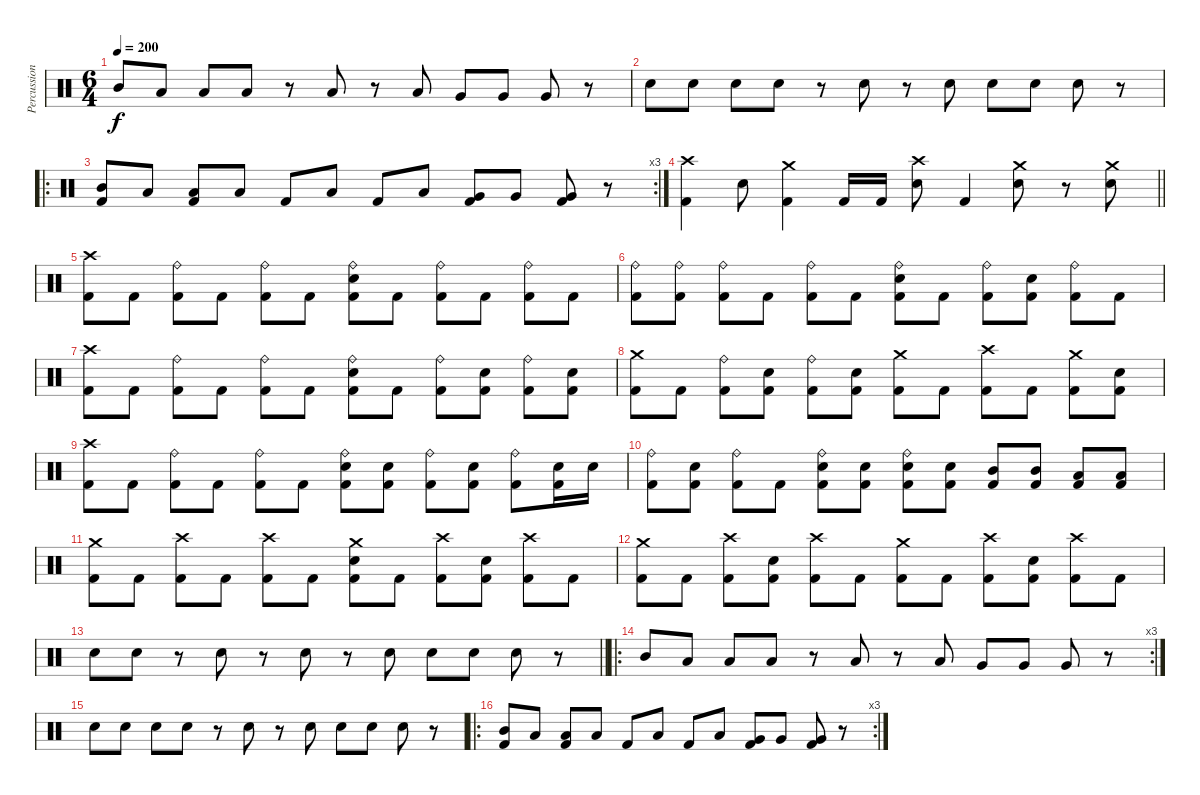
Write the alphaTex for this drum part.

\track ("Percussion" "Percussion") {instrument percussion}
\staff {score}
\articulation defaults
\ts (6 4)
\tempo 200
\clef neutral
\ks c "Mid Tom (hit)".8{dy f} "Low Tom (hit)".8 "Low Tom (hit)".8 "Low Tom (hit)".8
r.8 "Low Tom (hit)".8 r.8 "Low Tom (hit)".8 "Very Low Tom (hit)".8 "Very Low Tom (hit)".8 "Very Low Tom (hit)".8 r.8 |
"Electric Snare (hit)".8 "Electric Snare (hit)".8 "Electric Snare (hit)".8 "Electric Snare (hit)".8 r.8 "Electric Snare (hit)".8 r.8 "Electric Snare (hit)".8 "Electric Snare (hit)".8 "Electric Snare (hit)".8 "Electric Snare (hit)".8 r.8 |
\ro
\rc 3
("Mid Tom (hit)" "Kick (hit) 2").8 "Low Tom (hit)".8 ("Low Tom (hit)" "Kick (hit) 2").8 "Low Tom (hit)".8 "Kick (hit) 2".8 "Low Tom (hit)".8 "Kick (hit) 2".8 "Low Tom (hit)".8 ("Very Low Tom (hit)" "Kick (hit) 2").8 "Very Low Tom (hit)".8 ("Very Low Tom (hit)" "Kick (hit) 2").8 r.8 |
\barLineRight lightlight
("Crash high (hit)" "Kick (hit) 2").4 "Electric Snare (hit)".8 ("Crash medium (hit)" "Kick (hit) 2").4 "Kick (hit) 2".16 "Kick (hit) 2".16 ("Crash high (hit)" "Electric Snare (hit)").8 "Kick (hit) 2".4 ("Crash medium (hit)" "Electric Snare (hit)").8 r.8 ("Crash medium (hit)" "Electric Snare (hit)").8 |
("Crash high (hit)" "Kick (hit) 2").8 "Kick (hit) 2".8 ("Ride (bell)" "Kick (hit) 2").8 "Kick (hit) 2".8 ("Ride (bell)" "Kick (hit) 2").8 "Kick (hit) 2".8 ("Ride (bell)" "Electric Snare (hit)" "Kick (hit) 2").8 "Kick (hit) 2".8 ("Ride (bell)" "Kick (hit) 2").8 "Kick (hit) 2".8 ("Ride (bell)" "Kick (hit) 2").8 "Kick (hit) 2".8 |
("Ride (bell)" "Kick (hit) 2").8 ("Ride (bell)" "Kick (hit) 2").8 ("Ride (bell)" "Kick (hit) 2").8 "Kick (hit) 2".8 ("Ride (bell)" "Kick (hit) 2").8 "Kick (hit) 2".8 ("Ride (bell)" "Electric Snare (hit)" "Kick (hit) 2").8 "Kick (hit) 2".8 ("Ride (bell)" "Kick (hit) 2").8 ("Electric Snare (hit)" "Kick (hit) 2").8 ("Ride (bell)" "Kick (hit) 2").8 "Kick (hit) 2".8 |
("Crash high (hit)" "Kick (hit) 2").8 "Kick (hit) 2".8 ("Ride (bell)" "Kick (hit) 2").8 "Kick (hit) 2".8 ("Ride (bell)" "Kick (hit) 2").8 "Kick (hit) 2".8 ("Ride (bell)" "Electric Snare (hit)" "Kick (hit) 2").8 "Kick (hit) 2".8 ("Ride (bell)" "Kick (hit) 2").8 ("Electric Snare (hit)" "Kick (hit) 2").8 ("Ride (bell)" "Kick (hit) 2").8 ("Electric Snare (hit)" "Kick (hit) 2").8 |
("Crash medium (hit)" "Kick (hit) 2").8 "Kick (hit) 2".8 ("Ride (bell)" "Kick (hit) 2").8 ("Electric Snare (hit)" "Kick (hit) 2").8 ("Ride (bell)" "Kick (hit) 2").8 ("Electric Snare (hit)" "Kick (hit) 2").8 ("Crash medium (hit)" "Kick (hit) 2").8 "Kick (hit) 2".8 ("Crash high (hit)" "Kick (hit) 2").8 "Kick (hit) 2".8 ("Crash medium (hit)" "Kick (hit) 2").8 ("Electric Snare (hit)" "Kick (hit) 2").8 |
("Crash high (hit)" "Kick (hit) 2").8 "Kick (hit) 2".8 ("Ride (bell)" "Kick (hit) 2").8 "Kick (hit) 2".8 ("Ride (bell)" "Kick (hit) 2").8 "Kick (hit) 2".8 ("Ride (bell)" "Electric Snare (hit)" "Kick (hit) 2").8 ("Electric Snare (hit)" "Kick (hit) 2").8 ("Ride (bell)" "Kick (hit) 2").8 ("Electric Snare (hit)" "Kick (hit) 2").8 ("Ride (bell)" "Kick (hit) 2").8 ("Electric Snare (hit)" "Kick (hit) 2").16 "Electric Snare (hit)".16 |
("Ride (bell)" "Kick (hit) 2").8 ("Electric Snare (hit)" "Kick (hit) 2").8 ("Ride (bell)" "Kick (hit) 2").8 "Kick (hit) 2".8 ("Ride (bell)" "Electric Snare (hit)" "Kick (hit) 2").8 ("Electric Snare (hit)" "Kick (hit) 2").8 ("Ride (bell)" "Electric Snare (hit)" "Kick (hit) 2").8 ("Electric Snare (hit)" "Kick (hit) 2").8 ("Mid Tom (hit)" "Kick (hit) 2").8 ("Mid Tom (hit)" "Kick (hit) 2").8 ("Low Tom (hit)" "Kick (hit) 2").8 ("Low Tom (hit)" "Kick (hit) 2").8 |
("Crash medium (hit)" "Kick (hit) 2").8 "Kick (hit) 2".8 ("Crash high (hit)" "Kick (hit) 2").8 "Kick (hit) 2".8 ("Crash high (hit)" "Kick (hit) 2").8 "Kick (hit) 2".8 ("Crash medium (hit)" "Electric Snare (hit)" "Kick (hit) 2").8 "Kick (hit) 2".8 ("Crash high (hit)" "Kick (hit) 2").8 ("Electric Snare (hit)" "Kick (hit) 2").8 ("Crash high (hit)" "Kick (hit) 2").8 "Kick (hit) 2".8 |
("Crash medium (hit)" "Kick (hit) 2").8 "Kick (hit) 2".8 ("Crash high (hit)" "Kick (hit) 2").8 ("Electric Snare (hit)" "Kick (hit) 2").8 ("Crash high (hit)" "Kick (hit) 2").8 "Kick (hit) 2".8 ("Crash medium (hit)" "Kick (hit) 2").8 "Kick (hit) 2".8 ("Crash high (hit)" "Kick (hit) 2").8 ("Electric Snare (hit)" "Kick (hit) 2").8 ("Crash high (hit)" "Kick (hit) 2").8 "Kick (hit) 2".8 |
\barLineRight lightlight "Electric Snare (hit)".8 "Electric Snare (hit)".8
r.8 "Electric Snare (hit)".8 r.8 "Electric Snare (hit)".8 r.8 "Electric Snare (hit)".8 "Electric Snare (hit)".8 "Electric Snare (hit)".8 "Electric Snare (hit)".8 r.8 |
\ro
\rc 3 "Mid Tom (hit)".8 "Low Tom (hit)".8 "Low Tom (hit)".8 "Low Tom (hit)".8
r.8 "Low Tom (hit)".8 r.8 "Low Tom (hit)".8 "Very Low Tom (hit)".8 "Very Low Tom (hit)".8 "Very Low Tom (hit)".8 r.8 |
"Electric Snare (hit)".8 "Electric Snare (hit)".8 "Electric Snare (hit)".8 "Electric Snare (hit)".8 r.8 "Electric Snare (hit)".8 r.8 "Electric Snare (hit)".8 "Electric Snare (hit)".8 "Electric Snare (hit)".8 "Electric Snare (hit)".8 r.8 |
\ro
\rc 3
("Mid Tom (hit)" "Kick (hit) 2").8 "Low Tom (hit)".8 ("Low Tom (hit)" "Kick (hit) 2").8 "Low Tom (hit)".8 "Kick (hit) 2".8 "Low Tom (hit)".8 "Kick (hit) 2".8 "Low Tom (hit)".8 ("Very Low Tom (hit)" "Kick (hit) 2").8 "Very Low Tom (hit)".8 ("Very Low Tom (hit)" "Kick (hit) 2").8 r.8
